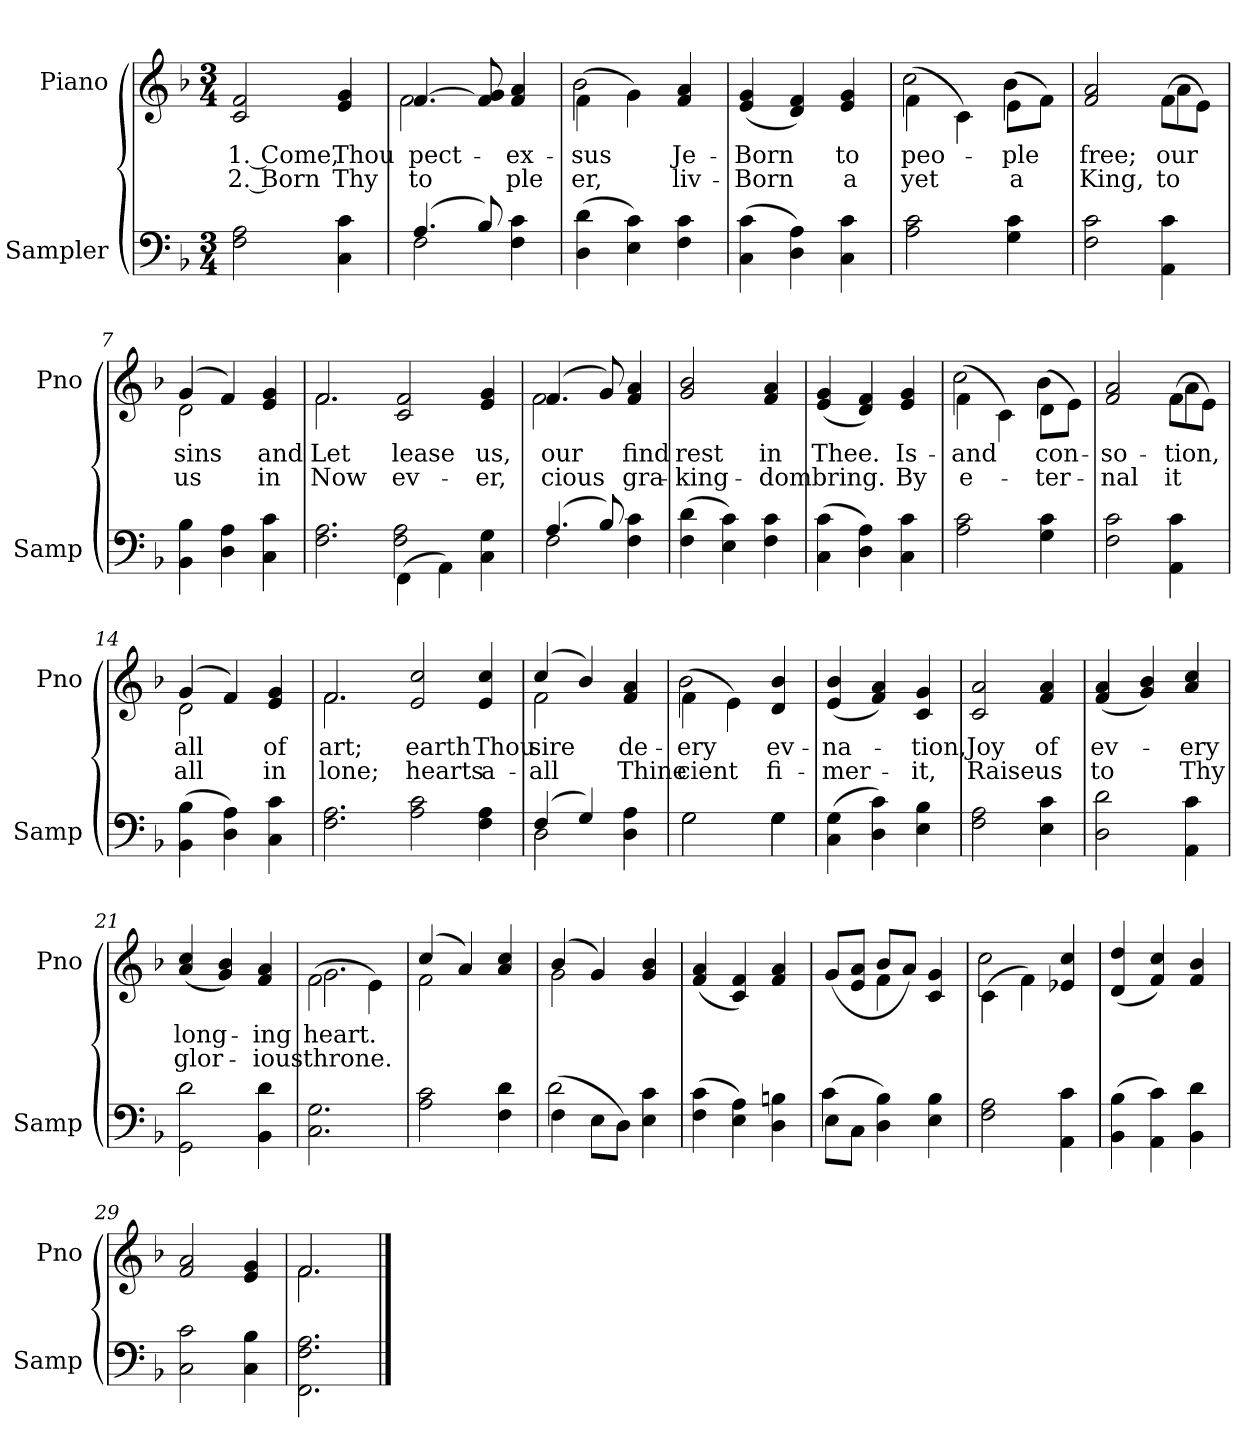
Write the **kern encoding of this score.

**kern	**kern	**text	**text
*part2	*part1	*part1	*part1
*staff2	*staff1	*staff1	*staff1
*I"Sampler	*I"Piano	*	*
*I'Samp	*I'Pno	*	*
*clefF4	*clefG2	*	*
*k[b-]	*k[b-]	*	*
*F:	*F:	*	*
*M3/4	*M3/4	*	*
=1	=1	=1	=1
2F\ 2A\	2c/ 2f/	1. Come,	2. Born
4C\ 4c\	4e/ 4g/	Thou	Thy
=2	=2	=2	=2
*^	*^	*	*
(4.A/	2F	[4.f/	2f	-pect-	to
8B-/)	.	8f/] 8g/	.	.	.
4F\ 4c\	4ryy	4f/ 4a/	4ryy	ex-	-ple
*v	*v	*	*	*	*
=3	=3	=3	=3	=3
(4D\ 4d\	(4f\	2b-	-sus	-er,
4E\ 4c\)	4g\)	.	.	.
4F\ 4c\	4f/ 4a/	4ryy	Je-	-liv-
*	*v	*v	*	*
=4	=4	=4	=4
(4C\ 4c\	(4e/ 4g/	Born	Born
4D\ 4A\)	4d/ 4f/)	.	.
4C\ 4c\	4e/ 4g/	to	a
=5	=5	=5	=5
*	*^	*	*
2A\ 2c\	(4f\	2cc	peo-	yet
.	4c\)	.	.	.
4G\ 4c\	(8e\L	4b-	-ple	a
.	8f\J)	.	.	.
=6	=6	=6	=6	=6
2F\ 2c\	2f/ 2a/	2ryy	free;	King,
4AA\ 4c\	(8f\L	4a	our	to
.	8e\J)	.	.	.
=7	=7	=7	=7	=7
4BB-\ 4B-\	(4g/	2d	sins	us
4D\ 4A\	4f/)	.	.	.
4C\ 4c\	4e/ 4g/	4ryy	and	in
=8	=8	=8	=8	=8
*^	*	*	*	*
2.F\ 2.A\	2.ryy	2.f/	2.f	Let	Now
(4FF\	2F 2A	2c/ 2f/	2.ryy	-lease	-ev-
4AA\)	.	.	.	.	.
4C\ 4G\	4ryy	4e/ 4g/	.	us,	-er,
=9	=9	=9	=9	=9	=9
(4.A/	2F	(4.f/	2f	our	-cious
8B-/)	.	8g/)	.	.	.
4F\ 4c\	4ryy	4f/ 4a/	4ryy	find	gra-
*v	*v	*	*	*	*
*	*v	*v	*	*
=10	=10	=10	=10
(4F\ 4d\	2g/ 2b-/	rest	king-
4E\ 4c\)	.	.	.
4F\ 4c\	4f/ 4a/	in	-dom
=11	=11	=11	=11
(4C\ 4c\	(4e/ 4g/	Thee.	bring.
4D\ 4A\)	4d/ 4f/)	.	.
4C\ 4c\	4e/ 4g/	Is-	By
=12	=12	=12	=12
*	*^	*	*
2A\ 2c\	(4f\	2cc	and	e-
.	4c\)	.	.	.
4G\ 4c\	(8d\L	4b-	con-	-ter-
.	8e\J)	.	.	.
=13	=13	=13	=13	=13
2F\ 2c\	2f/ 2a/	2ryy	-so-	-nal
4AA\ 4c\	(8f\L	4a	-tion,	-it
.	8e\J)	.	.	.
=14	=14	=14	=14	=14
(4BB-\ 4B-\	(4g/	2d	all	all
4D\ 4A\)	4f/)	.	.	.
4C\ 4c\	4e/ 4g/	4ryy	of	in
=15	=15	=15	=15	=15
2.F\ 2.A\	2.f/	2.f	art;	-lone;
2A\ 2c\	2e/ 2cc/	2.ryy	earth	hearts
4F\ 4A\	4e/ 4cc/	.	Thou	a-
=16	=16	=16	=16	=16
*^	*	*	*	*
(4F/	2D	(4cc/	2f	-sire	all
4G/)	.	4b-/)	.	.	.
4D\ 4A\	4ryy	4f/ 4a/	4ryy	de-	Thine
=17	=17	=17	=17	=17	=17
2G\	2G	(4f\	2b-	-ery	-cient
.	.	4e\)	.	.	.
4G\	4G	4d/ 4b-/	4ryy	ev-	-fi-
*v	*v	*	*	*	*
*	*v	*v	*	*
=18	=18	=18	=18
(4C\ 4G\	(4e/ 4b-/	na-	mer-
4D\ 4c\)	4f/ 4a/)	.	.
4E\ 4B-\	4c/ 4g/	-tion,	-it,
=19	=19	=19	=19
2F\ 2A\	2c/ 2a/	Joy	Raise
4E\ 4c\	4f/ 4a/	of	us
=20	=20	=20	=20
2D\ 2d\	(4f/ 4a/	ev-	to
.	4g/ 4b-/)	.	.
4AA\ 4c\	4a/ 4cc/	-ery	Thy
=21	=21	=21	=21
2GG\ 2d\	(4a/ 4cc/	long-	glor-
.	4g/ 4b-/)	.	.
4BB-\ 4d\	4f/ 4a/	-ing	-ious
=22	=22	=22	=22
*	*^	*	*
2.C\ 2.G\	(2f\	2.g	heart.	throne.
.	4e\)	.	.	.
=23	=23	=23	=23	=23
2A\ 2c\	(4cc/	2f	.	.
.	4a/)	.	.	.
4F\ 4d\	4a/ 4cc/	4ryy	.	.
=24	=24	=24	=24	=24
*^	*	*	*	*
(4F\	2d	(4b-/	2g	.	.
8E\L	.	4g/)	.	.	.
8D\J)	.	.	.	.	.
4E\ 4c\	4ryy	4g/ 4b-/	4ryy	.	.
*v	*v	*	*	*	*
*	*v	*v	*	*
=25	=25	=25	=25
(4F\ 4c\	(4f/ 4a/	.	.
4E\ 4A\)	4c/ 4f/)	.	.
4D\ 4Bn\	4f/ 4a/	.	.
=26	=26	=26	=26
*^	*^	*	*
(8E\L	4c	(8g/L	4ryy	.	.
8C\J	.	8e/ 8a/J	.	.	.
4D\ 4B-\)	2ryy	8b-/L	4f	.	.
.	.	8a/J)	.	.	.
4E\ 4B-\	.	4c/ 4g/	4ryy	.	.
*v	*v	*	*	*	*
=27	=27	=27	=27	=27
2F\ 2A\	(4c\	2cc	.	.
.	4f\)	.	.	.
4AA\ 4c\	4e-X/ 4cc/	4ryy	.	.
*	*v	*v	*	*
=28	=28	=28	=28
(4BB-\ 4B-\	(4d/ 4dd/	.	.
4AA\ 4c\)	4f/ 4cc/)	.	.
4BB-\ 4d\	4f/ 4b-/	.	.
=29	=29	=29	=29
2C\ 2c\	2f/ 2a/	.	.
4C\ 4B-\	4e/ 4g/	.	.
=30	=30	=30	=30
*	*^	*	*
2.FF\ 2.F\ 2.A\	2.f/	2.f	.	.
*	*v	*v	*	*
==	==	==	==
*-	*-	*-	*-
